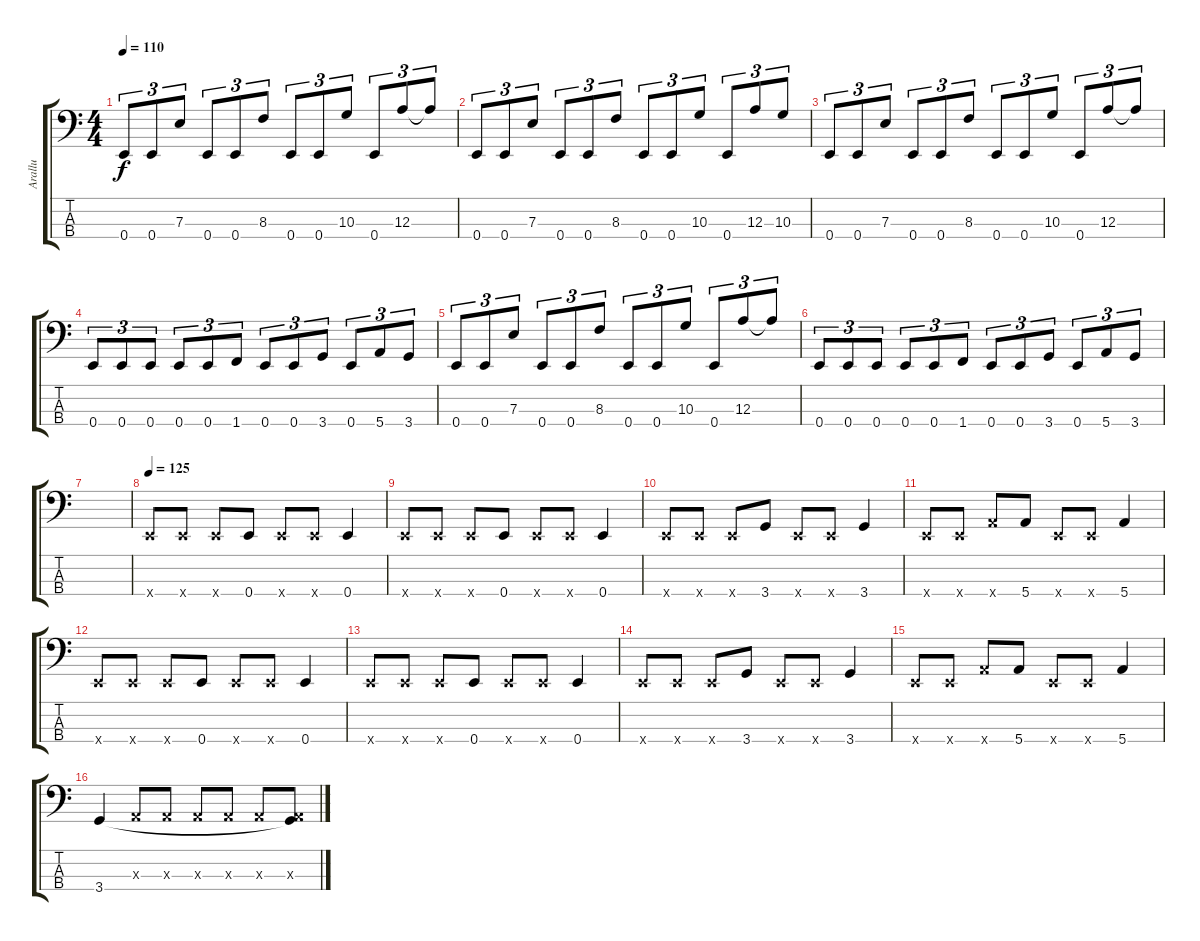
\track ("Arallu" "Arallu") {instrument acousticguitarnylon}
\staff {score tabs}
\tuning (G2 D2 A1 E1) {hide}
\ts (4 4)
\tempo 110
\clef f4
\ks c
0.4.8{tu (3 2) dy f} 0.4.8{tu (3 2)} 7.3.8{tu (3 2)} 0.4.8{tu (3 2)} 0.4.8{tu (3 2)} 8.3.8{tu (3 2)} 0.4.8{tu (3 2)} 0.4.8{tu (3 2)} 10.3.8{tu (3 2)} 0.4.8{tu (3 2)} 12.3.8{tu (3 2)} 12.3{t}.8{tu (3 2)} |
0.4.8{tu (3 2)} 0.4.8{tu (3 2)} 7.3.8{tu (3 2)} 0.4.8{tu (3 2)} 0.4.8{tu (3 2)} 8.3.8{tu (3 2)} 0.4.8{tu (3 2)} 0.4.8{tu (3 2)} 10.3.8{tu (3 2)} 0.4.8{tu (3 2)} 12.3.8{tu (3 2)} 10.3.8{tu (3 2)} |
0.4.8{tu (3 2)} 0.4.8{tu (3 2)} 7.3.8{tu (3 2)} 0.4.8{tu (3 2)} 0.4.8{tu (3 2)} 8.3.8{tu (3 2)} 0.4.8{tu (3 2)} 0.4.8{tu (3 2)} 10.3.8{tu (3 2)} 0.4.8{tu (3 2)} 12.3.8{tu (3 2)} 12.3{t}.8{tu (3 2)} |
0.4.8{tu (3 2)} 0.4.8{tu (3 2)} 0.4.8{tu (3 2)} 0.4.8{tu (3 2)} 0.4.8{tu (3 2)} 1.4.8{tu (3 2)} 0.4.8{tu (3 2)} 0.4.8{tu (3 2)} 3.4.8{tu (3 2)} 0.4.8{tu (3 2)} 5.4.8{tu (3 2)} 3.4.8{tu (3 2)} |
0.4.8{tu (3 2)} 0.4.8{tu (3 2)} 7.3.8{tu (3 2)} 0.4.8{tu (3 2)} 0.4.8{tu (3 2)} 8.3.8{tu (3 2)} 0.4.8{tu (3 2)} 0.4.8{tu (3 2)} 10.3.8{tu (3 2)} 0.4.8{tu (3 2)} 12.3.8{tu (3 2)} 12.3{t}.8{tu (3 2)} |
0.4.8{tu (3 2)} 0.4.8{tu (3 2)} 0.4.8{tu (3 2)} 0.4.8{tu (3 2)} 0.4.8{tu (3 2)} 1.4.8{tu (3 2)} 0.4.8{tu (3 2)} 0.4.8{tu (3 2)} 3.4.8{tu (3 2)} 0.4.8{tu (3 2)} 5.4.8{tu (3 2)} 3.4.8{tu (3 2)} |
|
\tempo 125
0.4{x}.8 0.4{x}.8 0.4{x}.8 0.4.8 0.4{x}.8 0.4{x}.8 0.4.4 |
0.4{x}.8 0.4{x}.8 0.4{x}.8 0.4.8 0.4{x}.8 0.4{x}.8 0.4.4 |
0.4{x}.8 0.4{x}.8 0.4{x}.8 3.4.8 0.4{x}.8 0.4{x}.8 3.4.4 |
0.4{x}.8 0.4{x}.8 5.4{x}.8 5.4.8 0.4{x}.8 0.4{x}.8 5.4.4 |
0.4{x}.8 0.4{x}.8 0.4{x}.8 0.4.8 0.4{x}.8 0.4{x}.8 0.4.4 |
0.4{x}.8 0.4{x}.8 0.4{x}.8 0.4.8 0.4{x}.8 0.4{x}.8 0.4.4 |
0.4{x}.8 0.4{x}.8 0.4{x}.8 3.4.8 0.4{x}.8 0.4{x}.8 3.4.4 |
0.4{x}.8 0.4{x}.8 5.4{x}.8 5.4.8 0.4{x}.8 0.4{x}.8 5.4.4 |
3.4.4 0.3{x}.8 0.3{x}.8 0.3{x}.8 0.3{x}.8 0.3{x}.8 (0.3{x} 3.4{t}).8
